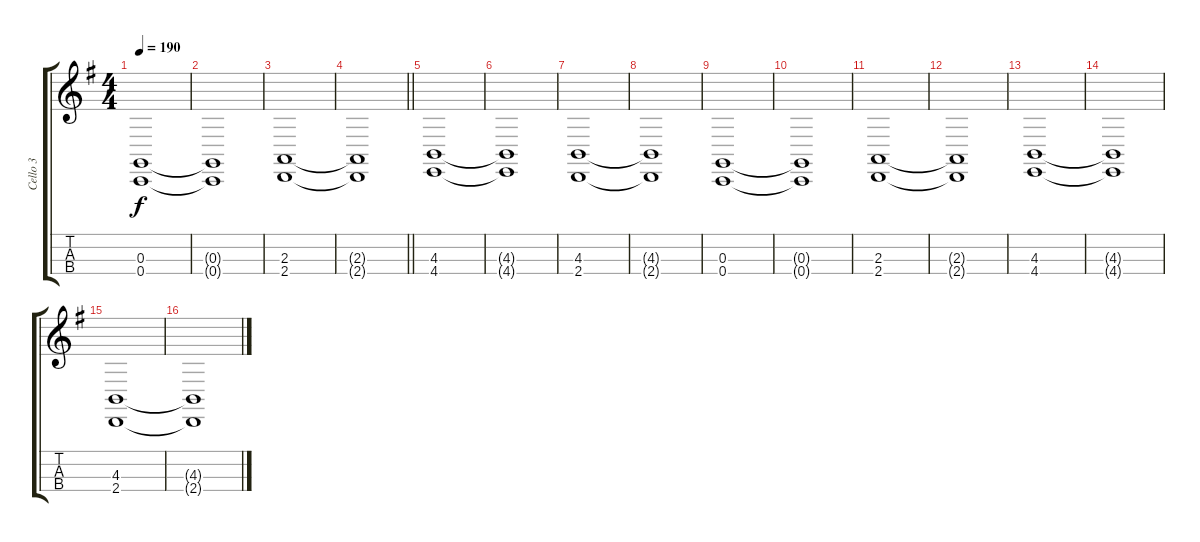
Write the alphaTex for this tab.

\track ("Cello 3" "Cello 3") {instrument cello}
\staff {score tabs}
\tuning (A3 D3 G2 C2) {hide}
\ts (4 4)
\tempo 190
\clef g2
\ks g
(0.3 0.4).1{dy f} |
(0.3{t} 0.4{t}).1 |
(2.3 2.4).1 |
\barLineRight lightlight
(2.3{t} 2.4{t}).1 |
\section ("" "")
(4.3 4.4).1 |
(4.3{t} 4.4{t}).1 |
(4.3 2.4).1 |
(4.3{t} 2.4{t}).1 |
(0.3 0.4).1 |
(0.3{t} 0.4{t}).1 |
(2.3 2.4).1 |
(2.3{t} 2.4{t}).1 |
(4.3 4.4).1 |
(4.3{t} 4.4{t}).1 |
(4.3 2.4).1 |
(4.3{t} 2.4{t}).1
